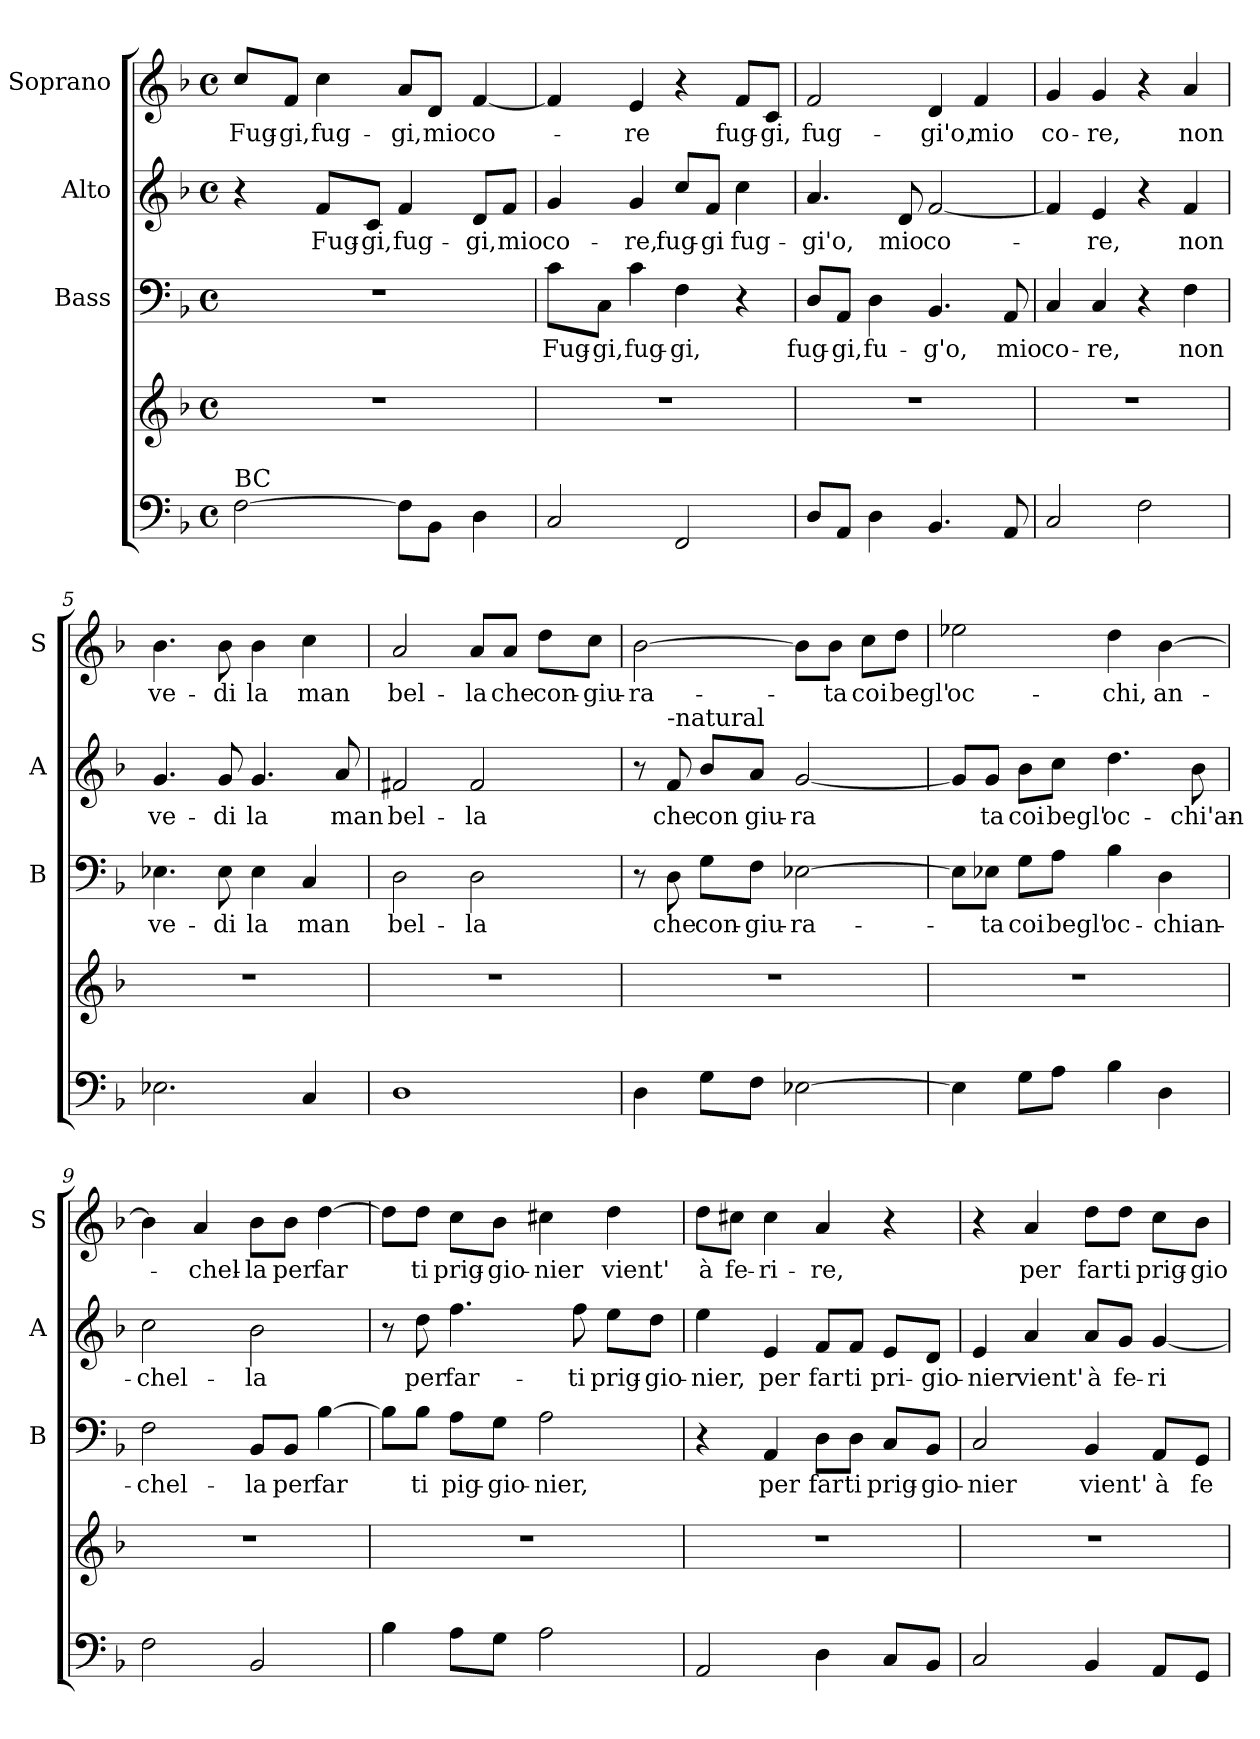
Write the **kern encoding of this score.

**kern	**kern	**kern	**text	**kern	**text	**kern	**text
*part4	*part4	*part3	*part3	*part2	*part2	*part1	*part1
*staff5	*staff4	*staff3	*staff3	*staff2	*staff2	*staff1	*staff1
*	*	*I"Bass	*	*I"Alto	*	*I"Soprano	*
*	*	*I'B	*	*I'A	*	*I'S	*
*clefF4	*clefG2	*clefF4	*	*clefG2	*	*clefG2	*
*k[b-]	*k[b-]	*k[b-]	*	*k[b-]	*	*k[b-]	*
*F:	*F:	*F:	*	*F:	*	*F:	*
*M4/4	*M4/4	*M4/4	*	*M4/4	*	*M4/4	*
*met(c)	*met(c)	*met(c)	*	*met(c)	*	*met(c)	*
=1	=1	=1	=1	=1	=1	=1	=1
!LO:TX:a:t=BC	!	!	!	!	!	!	!
!	!	!	!	!	!	!	!LO:LY:b
[2F\	1r	1r	.	4r	.	8cc/L	Fug-
!	!	!	!	!	!	!	!LO:LY:b
.	.	.	.	.	.	8f/J	-gi,
!	!	!	!	!	!LO:LY:b	!	!LO:LY:b
.	.	.	.	8f/L	Fug-	4cc\	fug-
!	!	!	!	!	!LO:LY:b	!	!
.	.	.	.	8c/J	-gi,	.	.
!	!	!	!	!	!LO:LY:b	!	!LO:LY:b
8F\L]	.	.	.	4f/	fug-	8a/L	-gi,
!	!	!	!	!	!	!	!LO:LY:b
8BB-\J	.	.	.	.	.	8d/J	mio
!	!	!	!	!	!LO:LY:b	!	!LO:LY:b
4D\	.	.	.	8d/L	-gi,	[4f/	co-
!	!	!	!	!	!LO:LY:b	!	!
.	.	.	.	8f/J	mio	.	.
=2	=2	=2	=2	=2	=2	=2	=2
!	!	!	!LO:LY:b	!	!LO:LY:b	!	!
2C/	1r	8c\L	Fug-	4g/	co-	4f/]	.
!	!	!	!LO:LY:b	!	!	!	!
.	.	8C\J	-gi,	.	.	.	.
!	!	!	!LO:LY:b	!	!LO:LY:b	!	!LO:LY:b
.	.	4c\	fug-	4g/	-re,	4e/	-re
!	!	!	!LO:LY:b	!	!LO:LY:b	!	!
2FF/	.	4F\	-gi,	8cc/L	fug-	4r	.
!	!	!	!	!	!LO:LY:b	!	!
.	.	.	.	8f/J	-gi	.	.
!	!	!	!	!	!LO:LY:b	!	!LO:LY:b
.	.	4r	.	4cc\	fug-	8f/L	fug-
!	!	!	!	!	!	!	!LO:LY:b
.	.	.	.	.	.	8c/J	-gi,
=3	=3	=3	=3	=3	=3	=3	=3
!	!	!	!LO:LY:b	!	!LO:LY:b	!	!LO:LY:b
8D/L	1r	8D/L	fug-	4.a/	-gi'o,	2f/	fug-
!	!	!	!LO:LY:b	!	!	!	!
8AA/J	.	8AA/J	-gi,	.	.	.	.
!	!	!	!LO:LY:b	!	!	!	!
4D\	.	4D\	fu-	.	.	.	.
!	!	!	!	!	!LO:LY:b	!	!
.	.	.	.	8d/	mio	.	.
!	!	!	!LO:LY:b	!	!LO:LY:b	!	!LO:LY:b
4.BB-/	.	4.BB-/	-g'o,	[2f/	co-	4d/	-gi'o,
!	!	!	!	!	!	!	!LO:LY:b
.	.	.	.	.	.	4f/	mio
!	!	!	!LO:LY:b	!	!	!	!
8AA/	.	8AA/	mio	.	.	.	.
=4	=4	=4	=4	=4	=4	=4	=4
!	!	!	!LO:LY:b	!	!	!	!LO:LY:b
2C/	1r	4C/	co-	4f/]	.	4g/	co-
!	!	!	!LO:LY:b	!	!LO:LY:b	!	!LO:LY:b
.	.	4C/	-re,	4e/	-re,	4g/	-re,
2F\	.	4r	.	4r	.	4r	.
!	!	!	!LO:LY:b	!	!LO:LY:b	!	!LO:LY:b
.	.	4F\	non	4f/	non	4a/	non
!!LO:LB:g=z
=5	=5	=5	=5	=5	=5	=5	=5
!	!	!	!LO:LY:b	!	!LO:LY:b	!	!LO:LY:b
2.E-X\	1r	4.E-X\	ve-	4.g/	ve-	4.b-\	ve-
!	!	!	!LO:LY:b	!	!LO:LY:b	!	!LO:LY:b
.	.	8E-\	-di	8g/	-di	8b-\	-di
!	!	!	!LO:LY:b	!	!LO:LY:b	!	!LO:LY:b
.	.	4E-\	la	4.g/	la	4b-\	la
!	!	!	!LO:LY:b	!	!	!	!LO:LY:b
4C/	.	4C/	man	.	.	4cc\	man
!	!	!	!	!	!LO:LY:b	!	!
.	.	.	.	8a/	man	.	.
=6	=6	=6	=6	=6	=6	=6	=6
!	!	!	!LO:LY:b	!	!LO:LY:b	!	!LO:LY:b
1D	1r	2D\	bel-	2f#X/	bel-	2a/	bel-
!	!	!	!LO:LY:b	!	!LO:LY:b	!	!LO:LY:b
.	.	2D\	-la	2f#/	-la	8a/L	-la
!	!	!	!	!	!	!	!LO:LY:b
.	.	.	.	.	.	8a/J	che
!	!	!	!	!	!	!	!LO:LY:b
.	.	.	.	.	.	8dd\L	con-
!	!	!	!	!	!	!	!LO:LY:b
.	.	.	.	.	.	8cc\J	-giu-
=7	=7	=7	=7	=7	=7	=7	=7
!	!	!	!	!	!	!	!LO:LY:b
4D\	1r	8r	.	8r	.	[2b-\	-ra-
!	!	!	!	!LO:TX:a:t=-natural	!	!	!
!	!	!	!LO:LY:b	!	!LO:LY:b	!	!
.	.	8D\	che	8f/	che	.	.
!	!	!	!LO:LY:b	!	!LO:LY:b	!	!
8G\L	.	8G\L	con-	8b-/L	con	.	.
!	!	!	!LO:LY:b	!	!LO:LY:b	!	!
8F\J	.	8F\J	-giu-	8a/J	giu-	.	.
!	!	!	!LO:LY:b	!	!LO:LY:b	!	!
[2E-X\	.	[2E-X\	-ra-	[2g/	-ra	8b-\L]	.
!	!	!	!	!	!	!	!LO:LY:b
.	.	.	.	.	.	8b-\J	-ta
!	!	!	!	!	!	!	!LO:LY:b
.	.	.	.	.	.	8cc\L	coi
!	!	!	!	!	!	!	!LO:LY:b
.	.	.	.	.	.	8dd\J	begl'
=8	=8	=8	=8	=8	=8	=8	=8
!	!	!	!	!	!	!	!LO:LY:b
4E-\]	1r	8E-\L]	.	8g/L]	.	2ee-X\	oc-
!	!	!	!LO:LY:b	!	!LO:LY:b	!	!
.	.	8E-X\J	-ta	8g/J	ta	.	.
!	!	!	!LO:LY:b	!	!LO:LY:b	!	!
8G\L	.	8G\L	coi	8b-\L	coi	.	.
!	!	!	!LO:LY:b	!	!LO:LY:b	!	!
8A\J	.	8A\J	begl'	8cc\J	begl'	.	.
!	!	!	!LO:LY:b	!	!LO:LY:b	!	!LO:LY:b
4B-\	.	4B-\	oc-	4.dd\	oc-	4dd\	-chi,
!	!	!	!LO:LY:b	!	!	!	!LO:LY:b
4D\	.	4D\	-chian-	.	.	[4b-\	an-
!	!	!	!	!	!LO:LY:b	!	!
.	.	.	.	8b-\	-chi'an-	.	.
!!LO:PB:g=z
=9	=9	=9	=9	=9	=9	=9	=9
!	!	!	!LO:LY:b	!	!LO:LY:b	!	!
2F\	1r	2F\	-chel-	2cc\	-chel-	4b-\]	.
!	!	!	!	!	!	!	!LO:LY:b
.	.	.	.	.	.	4a/	-chel-
!	!	!	!LO:LY:b	!	!LO:LY:b	!	!LO:LY:b
2BB-/	.	8BB-/L	-la	2b-\	-la	8b-\L	-la
!	!	!	!LO:LY:b	!	!	!	!LO:LY:b
.	.	8BB-/J	per	.	.	8b-\J	per
!	!	!	!LO:LY:b	!	!	!	!LO:LY:b
.	.	[4B-\	far	.	.	[4dd\	far
=10	=10	=10	=10	=10	=10	=10	=10
4B-\	1r	8B-\L]	.	8r	.	8dd\L]	.
!	!	!	!LO:LY:b	!	!LO:LY:b	!	!LO:LY:b
.	.	8B-\J	ti	8dd\	per	8dd\J	ti
!	!	!	!LO:LY:b	!	!LO:LY:b	!	!LO:LY:b
8A\L	.	8A\L	pig-	4.ff\	far-	8cc\L	prig-
!	!	!	!LO:LY:b	!	!	!	!LO:LY:b
8G\J	.	8G\J	-gio-	.	.	8b-\J	-gio-
!	!	!	!LO:LY:b	!	!	!	!LO:LY:b
2A\	.	2A\	-nier,	.	.	4cc#X\	-nier
!	!	!	!	!	!LO:LY:b	!	!
.	.	.	.	8ff\	-ti	.	.
!	!	!	!	!	!LO:LY:b	!	!LO:LY:b
.	.	.	.	8ee\L	prig-	4dd\	vient'
!	!	!	!	!	!LO:LY:b	!	!
.	.	.	.	8dd\J	-gio-	.	.
=11	=11	=11	=11	=11	=11	=11	=11
!	!	!	!	!	!LO:LY:b	!	!LO:LY:b
2AA/	1r	4r	.	4ee\	-nier,	8dd\L	à
!	!	!	!	!	!	!	!LO:LY:b
.	.	.	.	.	.	8cc#X\J	fe-
!	!	!	!LO:LY:b	!	!LO:LY:b	!	!LO:LY:b
.	.	4AA/	per	4e/	per	4cc#\	-ri-
!	!	!	!LO:LY:b	!	!LO:LY:b	!	!LO:LY:b
4D\	.	8D\L	far	8f/L	far	4a/	-re,
!	!	!	!LO:LY:b	!	!LO:LY:b	!	!
.	.	8D\J	ti	8f/J	ti	.	.
!	!	!	!LO:LY:b	!	!LO:LY:b	!	!
8C/L	.	8C/L	prig-	8e/L	pri-	4r	.
!	!	!	!LO:LY:b	!	!LO:LY:b	!	!
8BB-/J	.	8BB-/J	-gio-	8d/J	-gio-	.	.
=12	=12	=12	=12	=12	=12	=12	=12
!	!	!	!LO:LY:b	!	!LO:LY:b	!	!
2C/	1r	2C/	-nier	4e/	-nier	4r	.
!	!	!	!	!	!LO:LY:b	!	!LO:LY:b
.	.	.	.	4a/	vient'	4a/	per
!	!	!	!LO:LY:b	!	!LO:LY:b	!	!LO:LY:b
4BB-/	.	4BB-/	vient'	8a/L	à	8dd\L	far
!	!	!	!	!	!LO:LY:b	!	!LO:LY:b
.	.	.	.	8g/J	fe-	8dd\J	ti
!	!	!	!LO:LY:b	!	!LO:LY:b	!	!LO:LY:b
8AA/L	.	8AA/L	à	[4g/	-ri-	8cc\L	prig-
!	!	!	!LO:LY:b	!	!	!	!LO:LY:b
8GG/J	.	8GG/J	fe-	.	.	8b-\J	-gio-
=	=	=	=	=	=	=	=
*-	*-	*-	*-	*-	*-	*-	*-
